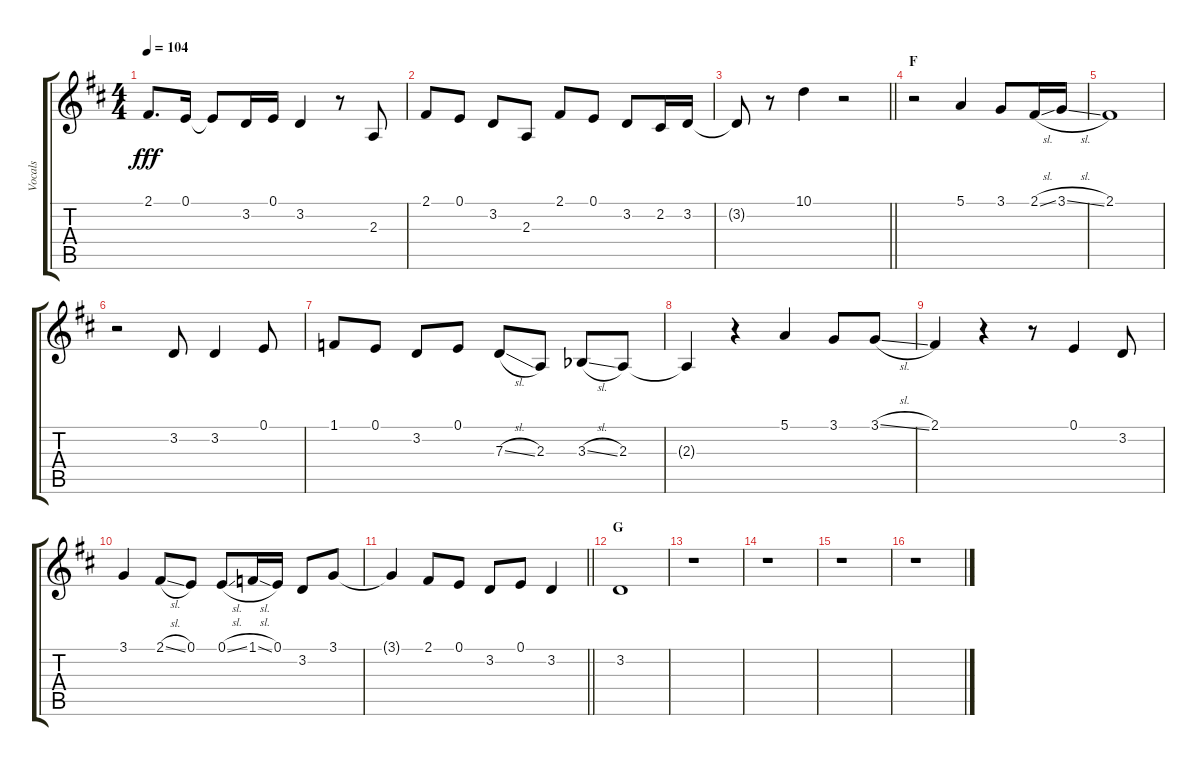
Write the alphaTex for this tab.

\track ("Vocals" "Vocals") {instrument voiceoohs}
\staff {score tabs}
\tuning (E4 B3 G3 D3 A2 E2) {hide}
\ts (4 4)
\tempo 104
\clef g2
\ks d
2.1.8{d dy fff} 0.1.16 0.1{t}.8 3.2.16 0.1.16 3.2.4 r.8 2.3.8 |
2.1.8 0.1.8 3.2.8 2.3.8 2.1.8 0.1.8 3.2.8 2.2.16 3.2.16 |
\barLineRight lightlight
3.2{t}.8 r.8 10.1.4 r.2 |
\section ("" "F")
r.2 5.1.4 3.1.8 2.1{sl}.16 3.1{sl}.16 |
2.1.1 |
r.2 3.2.8 3.2.4 0.1.8 |
1.1.8 0.1.8 3.2.8 0.1.8 7.3{sl}.8 2.3.8 3.3{sl acc b}.8 2.3.8 |
2.3{t}.4 r.4 5.1.4 3.1.8 3.1{sl}.8 |
2.1.4 r.4 r.8 0.1.4 3.2.8 |
3.1.4 2.1{sl}.8 0.1.8 0.1{sl}.8 1.1{sl}.16 0.1.16 3.2.8 3.1.8 |
\barLineRight lightlight
3.1{t}.4 2.1.8 0.1.8 3.2.8 0.1.8 3.2.4 |
\section ("" "G")
3.2.1 |
r.1 |
r.1 |
r.1 |
r.1
